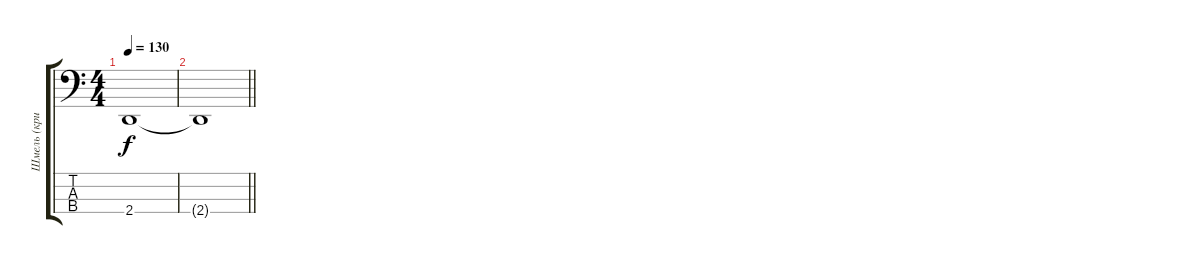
\track ("Шмель (криво))" "Шмель (кри") {instrument electricbassfinger}
\staff {score tabs}
\tuning (G2 D2 A1 C1) {hide}
\ts (4 4)
\tempo 130
\clef f4
\ks c
2.4{t}.1{dy f} |
\barLineRight lightlight
2.4{t}.1
